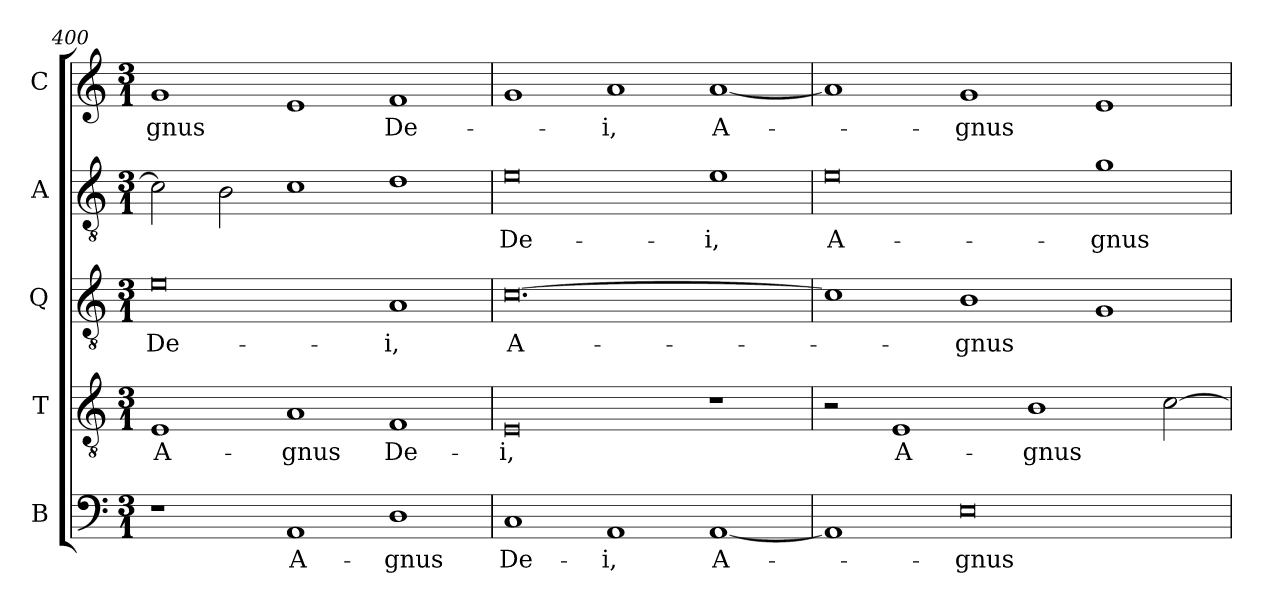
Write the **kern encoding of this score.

**kern	**text	**kern	**text	**kern	**text	**kern	**text	**kern	**text
*part5	*part5	*part4	*part4	*part3	*part3	*part2	*part2	*part1	*part1
*staff5	*staff5	*staff4	*staff4	*staff3	*staff3	*staff2	*staff2	*staff1	*staff1
*I"B	*	*I"T	*	*I"Q	*	*I"A	*	*I"C	*
*I'B	*	*I'T	*	*I'Q	*	*I'A	*	*I'C	*
*clefF4	*	*clefGv2	*	*clefGv2	*	*clefGv2	*	*clefG2	*
*M3/1	*	*M3/1	*	*M3/1	*	*M3/1	*	*M3/1	*
=400	=400	=400	=400	=400	=400	=400	=400	=400	=400
!	!	!	!LO:LY:b:cj	!	!LO:LY:b:cj	!	!	!	!LO:LY:b:cj
1r	.	1E	A-	0e	De-	2c\]	.	1g	-gnus
.	.	.	.	.	.	2B\	.	.	.
!	!LO:LY:b:cj	!	!LO:LY:b:cj	!	!	!	!	!	!
1AA	A-	1A	-gnus	.	.	1c	.	1e	.
!	!LO:LY:b:cj	!	!LO:LY:b:cj	!	!LO:LY:b:rj	!	!	!	!LO:LY:b:cj
1D	-gnus	1F	De-	1A	-i,	1d	.	1f	De-
!!LO:LB:g=z
=401	=401	=401	=401	=401	=401	=401	=401	=401	=401
!	!LO:LY:b:cj	!	!LO:LY:b:rj	!	!LO:LY:b:cj	!	!LO:LY:b:cj	!	!
1C	De-	0E	-i,	[>0.c	A-	0e	De-	1g	.
!	!LO:LY:b:rj	!	!	!	!	!	!	!	!LO:LY:b:rj
1AA	-i,	.	.	.	.	.	.	1a	-i,
!	!LO:LY:b:cj	!	!	!	!	!	!LO:LY:b:rj	!	!LO:LY:b:cj
[<1AA	A-	1r	.	.	.	1e	-i,	[<1a	A-
=402	=402	=402	=402	=402	=402	=402	=402	=402	=402
!	!	!	!	!	!	!	!LO:LY:b:cj	!	!
1AA]	.	2r	.	1c]	.	0e	A-	1a]	.
!	!	!	!LO:LY:b:cj	!	!	!	!	!	!
.	.	1E	A-	.	.	.	.	.	.
!	!LO:LY:b:cj	!	!	!	!LO:LY:b:cj	!	!	!	!LO:LY:b:cj
0E	-gnus	.	.	1B	-gnus	.	.	1g	-gnus
!	!	!	!LO:LY:b:cj	!	!	!	!	!	!
.	.	1B	-gnus	.	.	.	.	.	.
!	!	!	!	!	!	!	!LO:LY:b:cj	!	!
.	.	.	.	1G	.	1g	-gnus	1e	.
.	.	[>2c\	.	.	.	.	.	.	.
=	=	=	=	=	=	=	=	=	=
*-	*-	*-	*-	*-	*-	*-	*-	*-	*-
